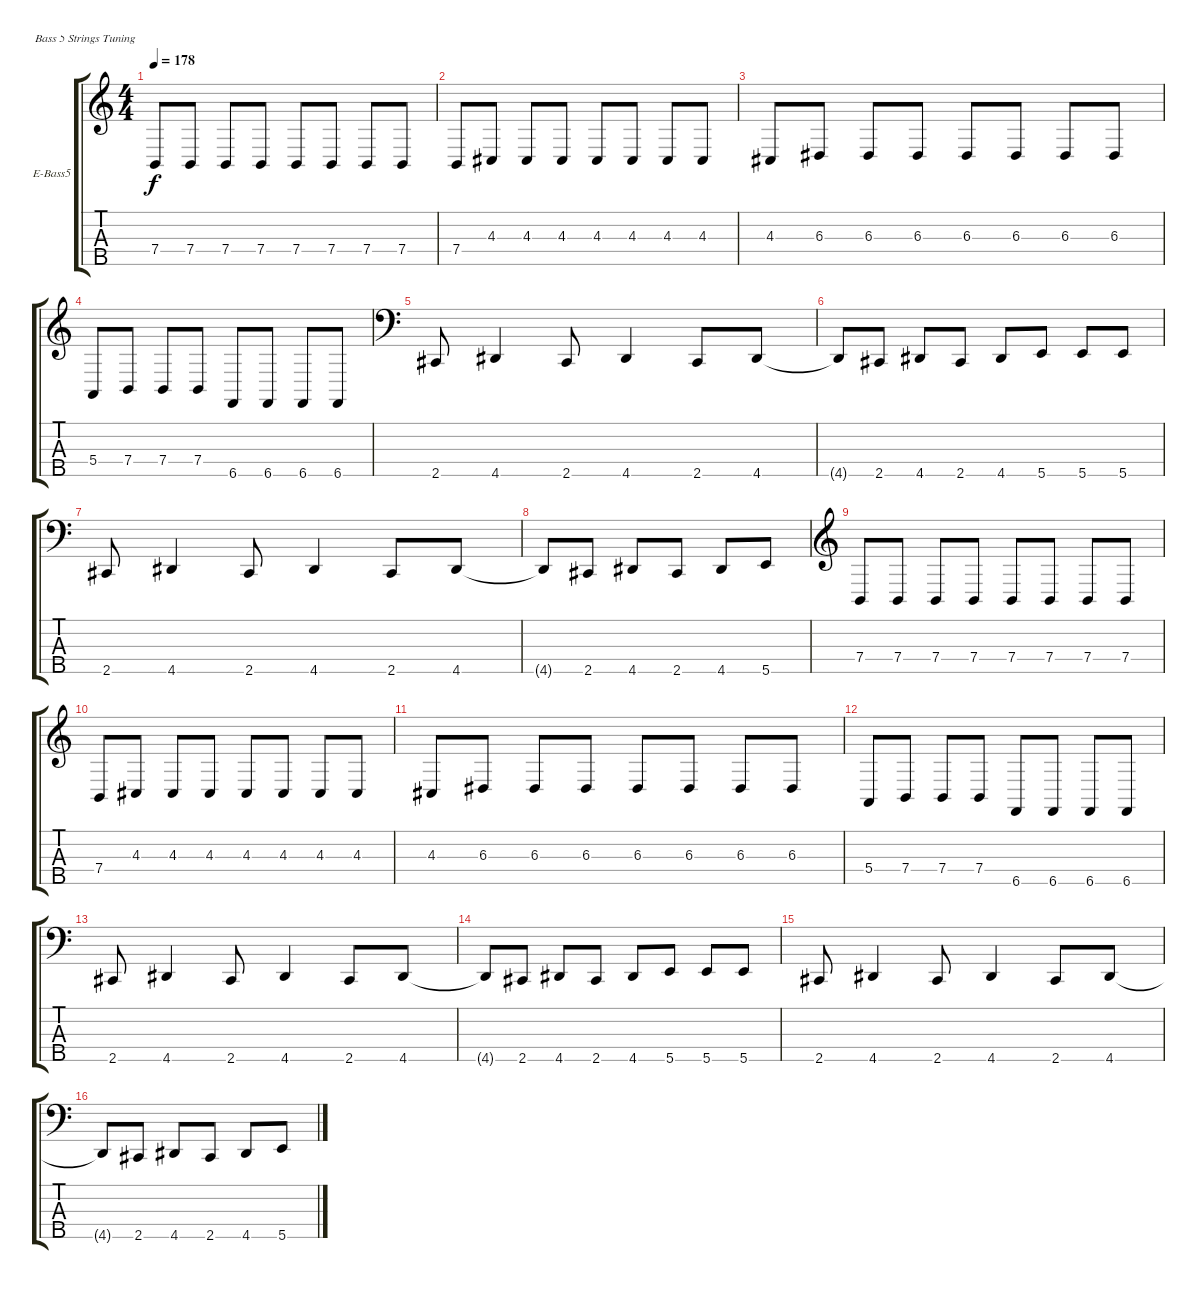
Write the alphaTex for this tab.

\bracketExtendMode groupsimilarinstruments
\firstSystemTrackNameOrientation horizontal
\otherSystemsTrackNameOrientation horizontal
\track ("Bass" "E-Bass5") {instrument electricbassfinger}
\staff {score tabs}
\tuning (G2 D2 A1 E1 B0)
\ts (4 4)
\tempo 178
\clef g2
\ks c
7.4.8{dy f} 7.4.8 7.4.8 7.4.8 7.4.8 7.4.8 7.4.8 7.4.8 |
7.4.8 4.3.8 4.3.8 4.3.8 4.3.8 4.3.8 4.3.8 4.3.8 |
4.3.8 6.3.8 6.3.8 6.3.8 6.3.8 6.3.8 6.3.8 6.3.8 |
5.4.8 7.4.8 7.4.8 7.4.8 6.5.8 6.5.8 6.5.8 6.5.8 |
\clef f4
2.5.8 4.5.4 2.5.8 4.5.4 2.5.8 4.5.8 |
4.5{t}.8 2.5.8 4.5.8 2.5.8 4.5.8 5.5.8 5.5.8 5.5.8 |
2.5.8 4.5.4 2.5.8 4.5.4 2.5.8 4.5.8 |
4.5{t}.8 2.5.8 4.5.8 2.5.8 4.5.8 5.5.8 |
\clef g2
7.4.8 7.4.8 7.4.8 7.4.8 7.4.8 7.4.8 7.4.8 7.4.8 |
7.4.8 4.3.8 4.3.8 4.3.8 4.3.8 4.3.8 4.3.8 4.3.8 |
4.3.8 6.3.8 6.3.8 6.3.8 6.3.8 6.3.8 6.3.8 6.3.8 |
5.4.8 7.4.8 7.4.8 7.4.8 6.5.8 6.5.8 6.5.8 6.5.8 |
\clef f4
2.5.8 4.5.4 2.5.8 4.5.4 2.5.8 4.5.8 |
4.5{t}.8 2.5.8 4.5.8 2.5.8 4.5.8 5.5.8 5.5.8 5.5.8 |
2.5.8 4.5.4 2.5.8 4.5.4 2.5.8 4.5.8 |
4.5{t}.8 2.5.8 4.5.8 2.5.8 4.5.8 5.5.8
